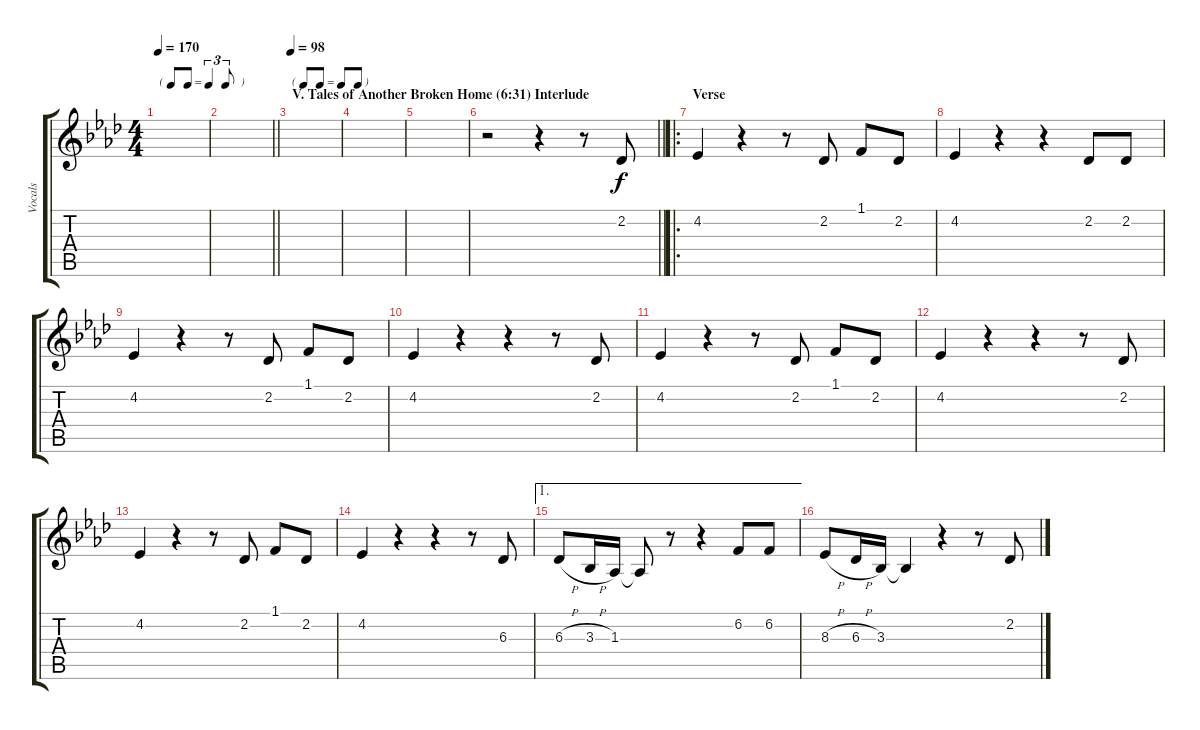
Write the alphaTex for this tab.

\track ("Vocals" "Vocals") {instrument trombone}
\staff {score tabs}
\tuning (E4 B3 G3 D3 A2 E2) {hide}
\ts (4 4)
\tf triplet8th
\tempo 170
\clef g2
\ks ab
|
\barLineRight lightlight
|
\tf none
\section ("" "V. Tales of Another Broken Home (6:31) Interlude")
\tempo 98
|
|
|
\barLineRight lightlight
r.2 r.4 r.8 2.2.8 |
\ro
\section ("" "Verse")
4.2.4 r.4 r.8 2.2.8 1.1.8 2.2.8 |
4.2.4 r.4 r.4 2.2.8 2.2.8 |
4.2.4 r.4 r.8 2.2.8 1.1.8 2.2.8 |
4.2.4 r.4 r.4 r.8 2.2.8 |
4.2.4 r.4 r.8 2.2.8 1.1.8 2.2.8 |
4.2.4 r.4 r.4 r.8 2.2.8 |
4.2.4 r.4 r.8 2.2.8 1.1.8 2.2.8 |
4.2.4 r.4 r.4 r.8 6.3.8 |
\ae 1
6.3{h}.8 3.3{h}.16 1.3.16 1.3{t}.8 r.8 r.4 6.2.8 6.2.8 |
8.3{h}.8 6.3{h}.16 3.3.16 3.3{t}.4 r.4 r.8 2.2.8
